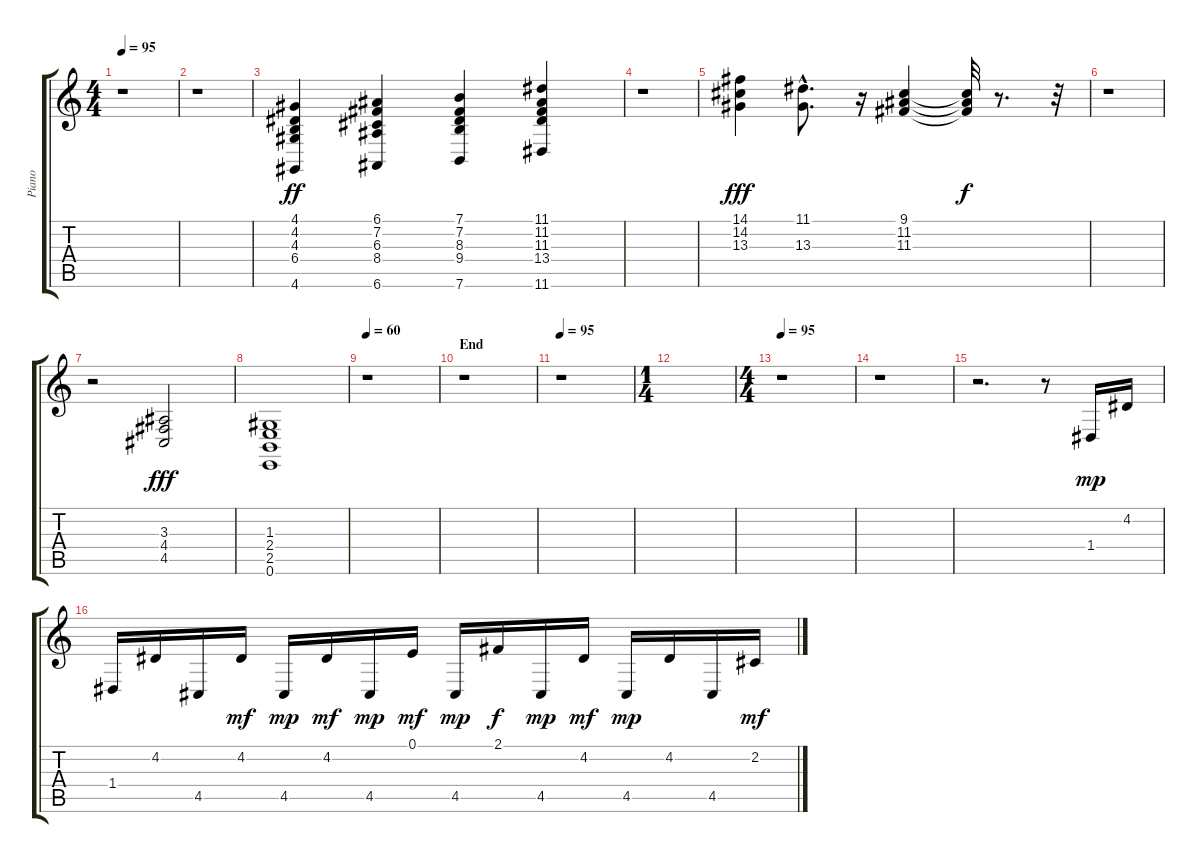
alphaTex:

\track ("Piano" "Piano") {instrument acousticgrandpiano}
\staff {score tabs}
\tuning (E4 B3 G3 D3 A2 E2) {hide}
\ts (4 4)
\tempo 95
\clef g2
\ks c
r.1{dy fff} |
r.1 |
(4.1 4.2 4.3 6.4 4.6).4{dy ff} (6.1 7.2 6.3 8.4 6.6).4 (7.1 7.2 8.3 9.4 7.6).4 (11.1 11.2 11.3 13.4 11.6).4 |
r.1 |
(14.1 14.2 13.3).4{dy fff} (11.1{hac} 13.3{hac}).8{d} r.16 (9.1 11.2 11.3).4 (9.1{t} 11.2{t} 11.3{t}).32{dy f} r.8{d} r.32 |
r.1 |
r.2 (3.3 4.4 4.5).2{dy fff} |
(1.3 2.4 2.5 0.6).1 |
\tempo 60
r.1 |
\section ("" "End")
r.1 |
\tempo 95
r.1 |
\ts (1 4)
|
\ts (4 4)
\tempo 95
r.1 |
r.1 |
r.2{d} r.8 1.4.16{dy mp volume 16 instrument acousticgrandpiano} 4.2.16 |
1.4.16 4.2.16 4.5.16 4.2.16{dy mf} 4.5.16{dy mp} 4.2.16{dy mf} 4.5.16{dy mp} 0.1.16{dy mf} 4.5.16{dy mp} 2.1.16{dy f} 4.5.16{dy mp} 4.2.16{dy mf} 4.5.16{dy mp} 4.2.16 4.5.16 2.2.16{dy mf}
